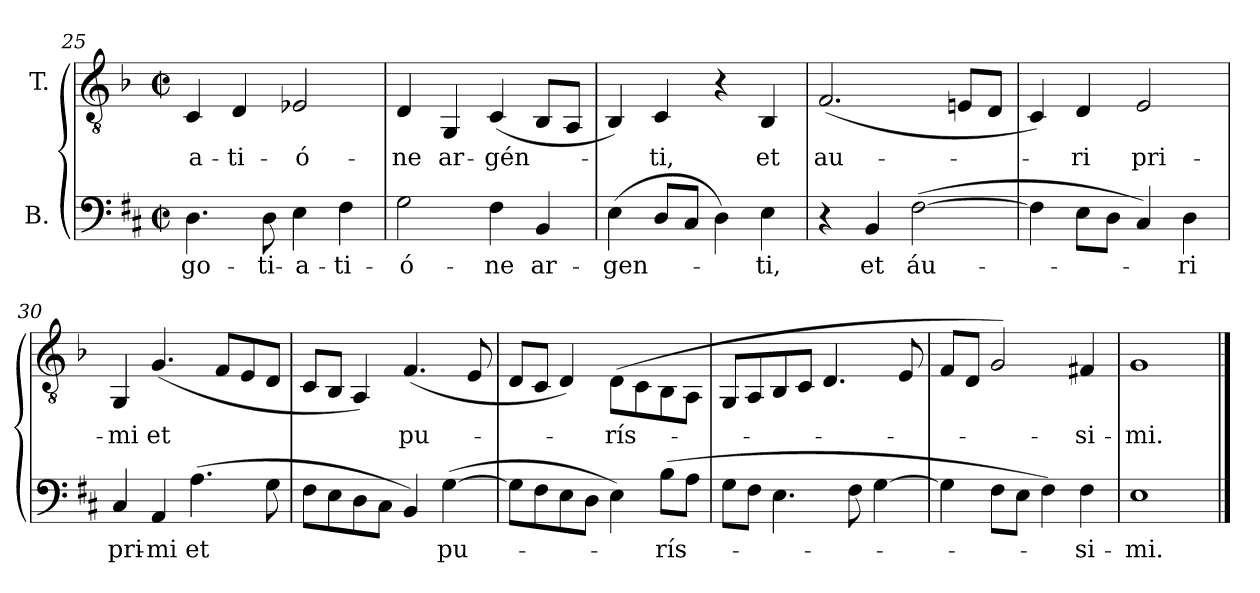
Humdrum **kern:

**kern	**text	**kern	**text
*part2	*part2	*part1	*part1
*staff2	*staff2	*staff1	*staff1
*I"B.	*	*I"T.	*
!!LO:LB:g=z
*clefF4	*	*clefGv2	*
*	*	*ITrd2c3	*
*k[f#c#]	*	*k[f#c#]	*
*b:	*	*b:	*
*M2/2	*	*M2/2	*
*met(c|)	*	*met(c|)	*
=25	=25	=25	=25
!	!LO:LY:b:color=#000000	!	!
!	!	!	!LO:LY:b:color=#000000
4.Di\	-go-	4AAi/	-a-
!	!	!	!LO:LY:b:color=#000000
.	.	4BBi/	-ti-
!	!LO:LY:b:color=#000000	!	!
8Di\	-ti-	.	.
!	!LO:LY:b:color=#000000	!	!
!	!	!	!LO:LY:b:color=#000000
4Ei\	-a-	2Cni/	-ó-
!	!LO:LY:b:color=#000000	!	!
4F#i\	-ti-	.	.
=26	=26	=26	=26
!	!LO:LY:b:color=#000000	!	!
!	!	!	!LO:LY:b:color=#000000
2Gi\	-ó-	4BBi/	-ne
!	!	!	!LO:LY:b:color=#000000
.	.	4EEi/	ar-
!	!LO:LY:b:color=#000000	!	!
!	!	!	!LO:LY:b:color=#000000
4F#i\	-ne	(4AAi/	-gén-
!	!LO:LY:b:color=#000000	!	!
4BBi/	ar-	8GGi/L	.
.	.	8FF#i/J	.
=27	=27	=27	=27
!	!LO:LY:b:color=#000000	!	!
(4Ei\	-gen-	4GGi/)	.
!	!	!	!LO:LY:b:color=#000000
8Di/L	.	4AAi/	-ti,
8C#i/J	.	.	.
4Di\)	.	4r	.
!	!LO:LY:b:color=#000000	!	!
!	!	!	!LO:LY:b:color=#000000
4Ei\	-ti,	4GGi/	et
=28	=28	=28	=28
!	!	!	!LO:LY:b:color=#000000
4r	.	(2.Di/	au-
!	!LO:LY:b:color=#000000	!	!
4BBi/	et	.	.
!	!LO:LY:b:color=#000000	!	!
([2F#i\	áu-	.	.
.	.	8C#Xi/L	.
.	.	8BBi/J	.
=29	=29	=29	=29
4F#i\]	.	4AAi/)	.
!	!	!	!LO:LY:b:color=#000000
8Ei\L	.	4BBi/	-ri
8Di\J	.	.	.
!	!	!	!LO:LY:b:color=#000000
4C#i/)	.	2C#i/	pri-
!	!LO:LY:b:color=#000000	!	!
4Di\	-ri	.	.
=30	=30	=30	=30
!	!LO:LY:b:color=#000000	!	!
!	!	!	!LO:LY:b:color=#000000
4C#i/	pri-	4EEi/	-mi
!	!LO:LY:b:color=#000000	!	!
!	!	!	!LO:LY:b:color=#000000
4AAi/	-mi	(4.Ei/	et
!	!LO:LY:b:color=#000000	!	!
(4.Ai\	et	.	.
.	.	8Di/L	.
.	.	8C#i/	.
8Gi\	.	8BBi/J	.
!!LO:LB:g=z
=31	=31	=31	=31
8F#i\L	.	8AAi/L	.
8Ei\	.	8GGi/J	.
8Di\	.	4FF#i/)	.
8C#i\J	.	.	.
!	!	!	!LO:LY:b:color=#000000
4BBi/)	.	(4.Di/	pu-
!	!LO:LY:b:color=#000000	!	!
([4Gi\	pu-	.	.
.	.	8C#i/	.
=32	=32	=32	=32
8Gi\L]	.	8BBi/L	.
8F#i\	.	8AAi/J	.
8Ei\	.	4BBi/)	.
8Di\J	.	.	.
!	!	!	!LO:LY:b:color=#000000
4Ei\)	.	(8BBi\L	-rís-
.	.	8AAi\	.
!	!LO:LY:b:color=#000000	!	!
(8Bi\L	-rís-	8GGi\	.
8Ai\J	.	8FF#i\J	.
=33	=33	=33	=33
8Gi\L	.	8EEi/L	.
8F#i\J	.	8FF#i/	.
4.Ei\	.	8GGi/	.
.	.	8AAi/J	.
.	.	4.BBi/	.
8F#i\	.	.	.
[4Gi\	.	.	.
.	.	8C#i/	.
=34	=34	=34	=34
4Gi\]	.	8Di/L	.
.	.	8BBi/J	.
8F#i\L	.	2Ei/)	.
8Ei\J	.	.	.
4F#i\)	.	.	.
!	!LO:LY:b:color=#000000	!	!
!	!	!	!LO:LY:b:color=#000000
4F#i\	-si-	4D#Xi/	-si-
=35	=35	=35	=35
!	!LO:LY:b:color=#000000	!	!
!	!	!	!LO:LY:b:color=#000000
1Ei	-mi.	1Ei	-mi.
==	==	==	==
*-	*-	*-	*-
